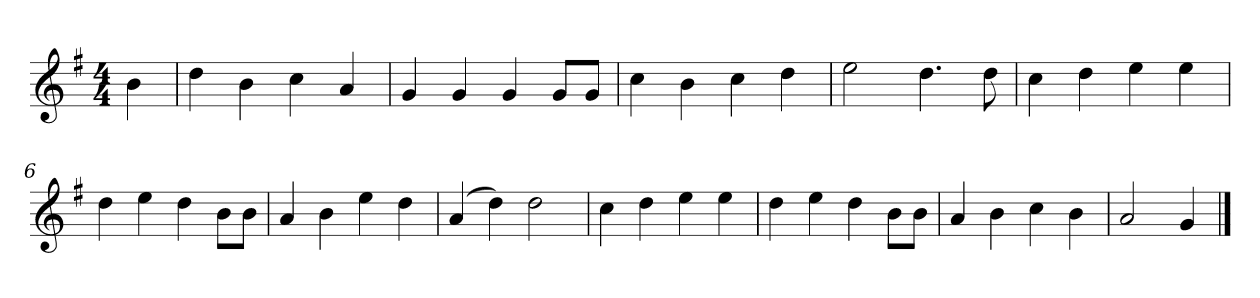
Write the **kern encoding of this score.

**kern
*part1
*staff1
*k[f#]
*M4/4
*MM120
=
4b
=1
4dd
4b
4cc
4a
=2
4g
4g
4g
8gL
8gJ
=3
4cc
4b
4cc
4dd
=4
2ee
4.dd
8dd
=5
4cc
4dd
4ee
4ee
=6
4dd
4ee
4dd
8bL
8bJ
=7
4a
4b
4ee
4dd
=8
(4a
4dd)
2dd
=9
4cc
4dd
4ee
4ee
=10
4dd
4ee
4dd
8bL
8bJ
=11
4a
4b
4cc
4b
=12
2a
4g
==
*-
